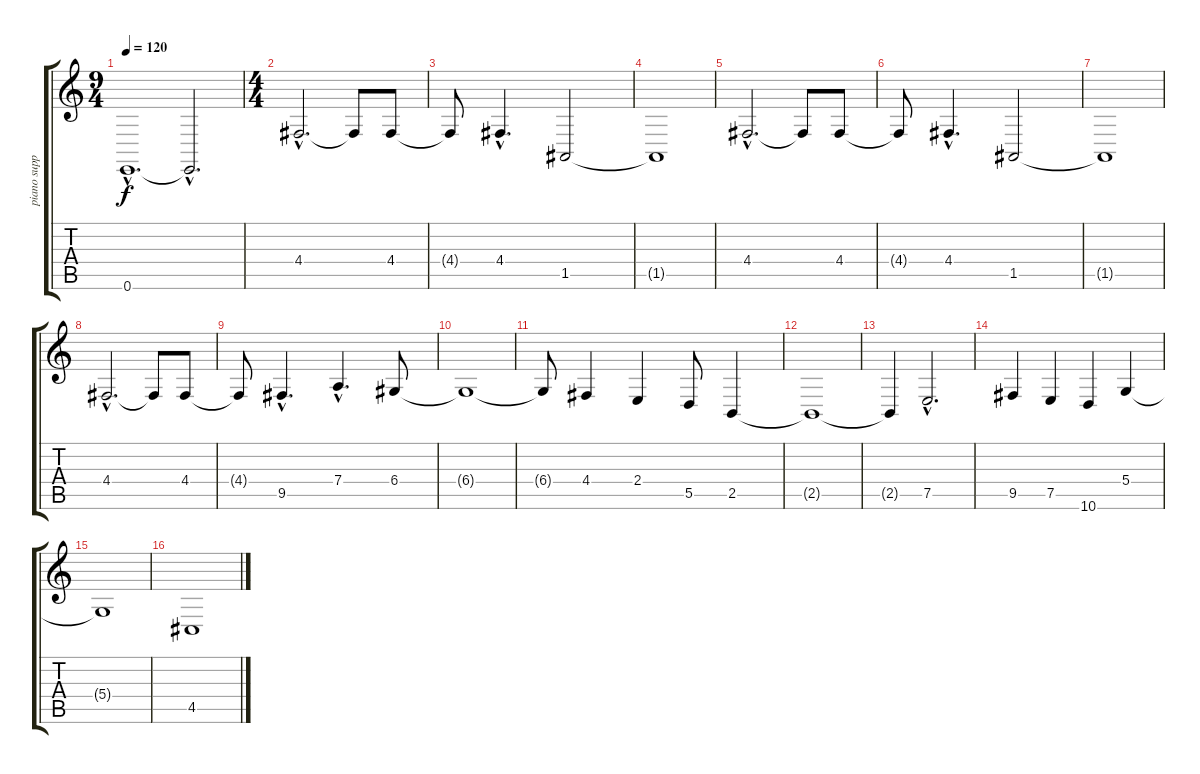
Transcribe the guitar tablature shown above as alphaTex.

\track ("piano support" "piano supp") {instrument choiraahs}
\staff {score tabs}
\tuning (E4 B3 G3 D3 A2 E2) {hide}
\ts (9 4)
\tempo 120
\clef g2
\ks c
0.6{hac}.1{d dy f instrument choiraahs} 0.6{hac t}.2{d} |
\ts (4 4)
4.4{hac}.2{d} 4.4{t}.8 4.4.8 |
4.4{t}.8 4.4{hac}.4{d} 1.5.2 |
1.5{t}.1 |
4.4{hac}.2{d} 4.4{t}.8 4.4.8 |
4.4{t}.8 4.4{hac}.4{d} 1.5.2 |
1.5{t}.1 |
4.4{hac}.2{d} 4.4{t}.8 4.4.8 |
4.4{t}.8 9.5{hac}.4{d} 7.4{hac}.4{d} 6.4.8 |
6.4{t}.1 |
6.4{t}.8 4.4.4 2.4.4 5.5.8 2.5.4 |
2.5{t}.1 |
2.5{t}.4 7.5{hac}.2{d} |
9.5.4 7.5.4 10.6.4 5.4.4 |
5.4{t}.1 |
4.5.1
